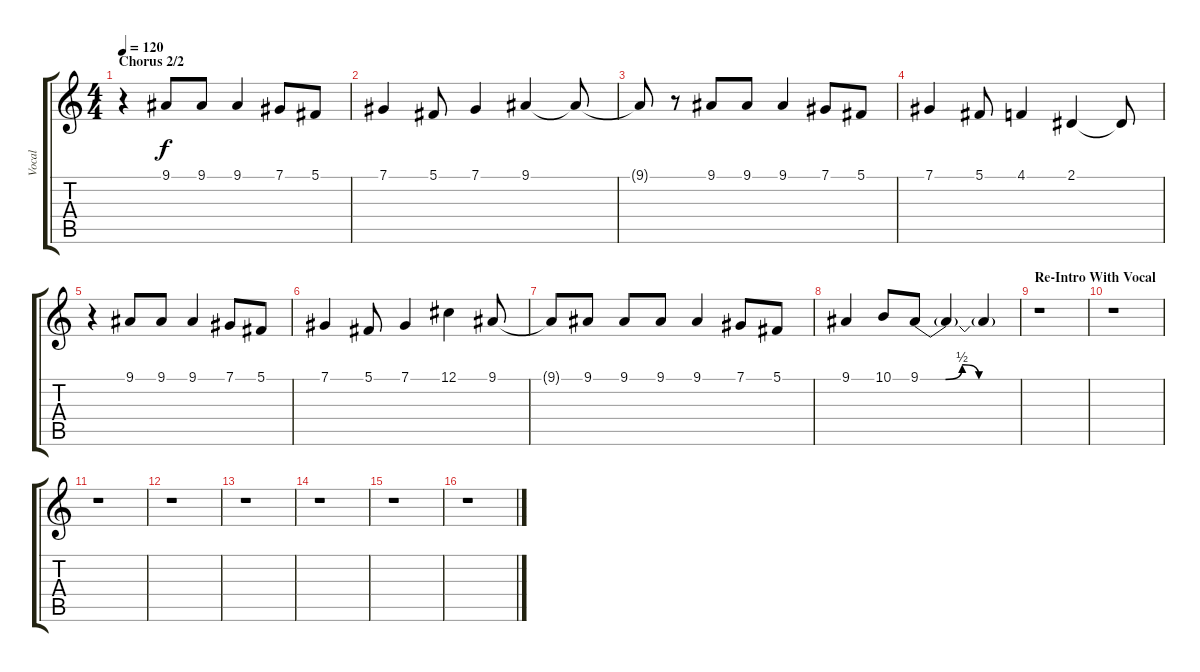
\track ("Vocal" "Vocal") {instrument stringensemble1}
\staff {score tabs}
\tuning (Db4 Ab3 E3 B2 Gb2 B1) {hide}
\ts (4 4)
\section ("" "Chorus 2/2")
\tempo 120
\clef g2
\ks c
r.4{dy f} 9.1.8 9.1.8 9.1.4 7.1.8 5.1.8 |
7.1.4 5.1.8 7.1.4 9.1.4 9.1{t}.8 |
9.1{t}.8 r.8 9.1.8 9.1.8 9.1.4 7.1.8 5.1.8 |
7.1.4 5.1.8 4.1.4 2.1.4 2.1{t}.8 |
r.4 9.1.8 9.1.8 9.1.4 7.1.8 5.1.8 |
7.1.4 5.1.8 7.1.4 12.1.4 9.1.8 |
9.1{t}.8 9.1.8 9.1.8 9.1.8 9.1.4 7.1.8 5.1.8 |
9.1.4 10.1.8 9.1{be (custom 0 0 5 0 15 0 25 2 35 0 60 0)}.8 9.1{t}.4 9.1{t}.4 |
\section ("" "Re-Intro With Vocal")
r.1 |
r.1 |
r.1 |
r.1 |
r.1 |
r.1 |
r.1 |
r.1
